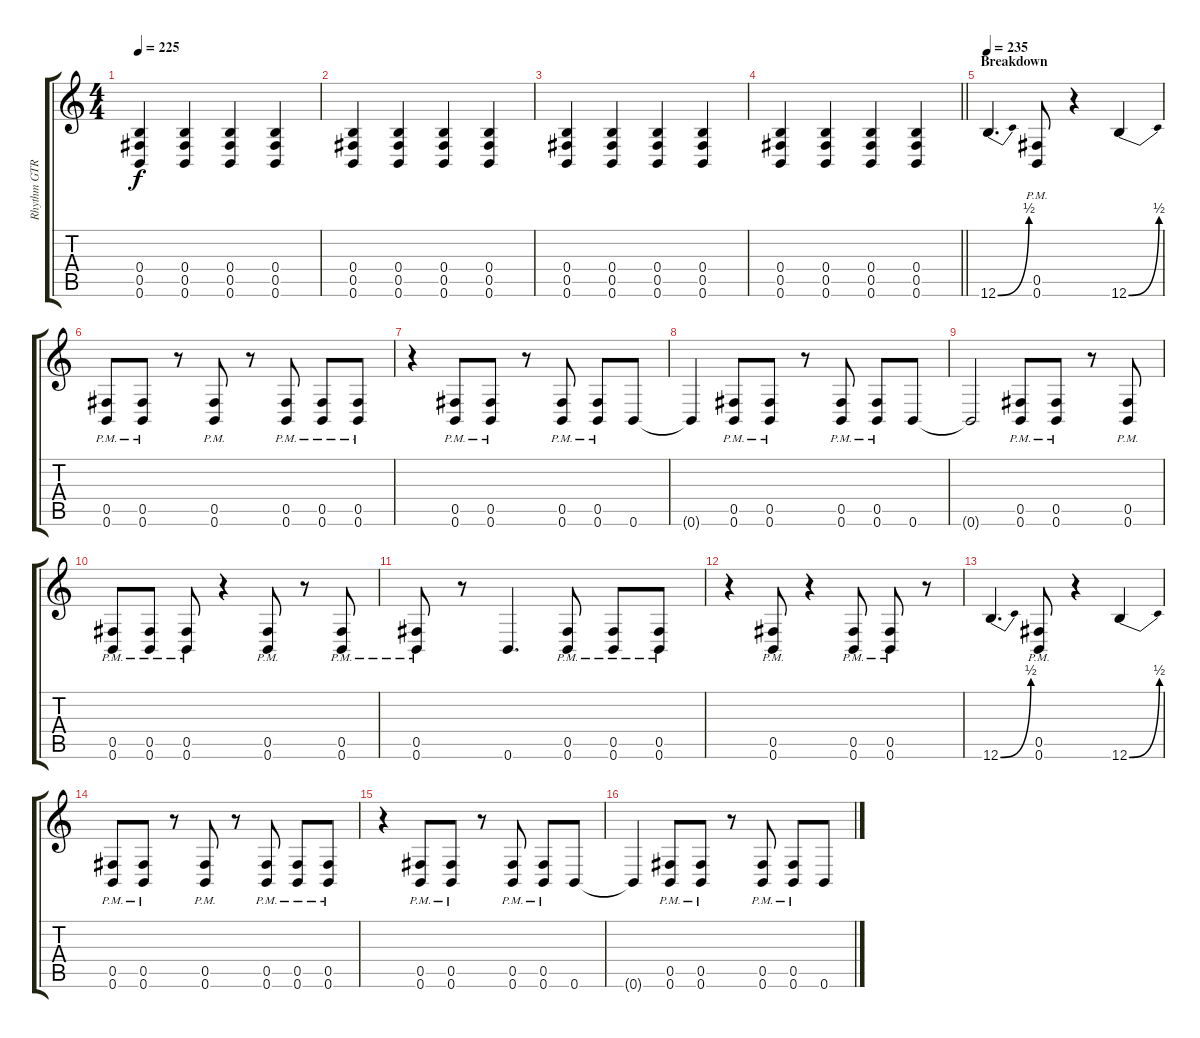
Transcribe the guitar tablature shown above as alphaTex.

\track ("Rhythm GTR L" "Rhythm GTR") {instrument distortionguitar}
\staff {score tabs}
\tuning (Db4 Ab3 E3 B2 Gb2 B1) {hide}
\ts (4 4)
\tempo 225
\clef g2
\ks c
(0.4 0.5 0.6).4{dy f} (0.4 0.5 0.6).4 (0.4 0.5 0.6).4 (0.4 0.5 0.6).4 |
(0.4 0.5 0.6).4 (0.4 0.5 0.6).4 (0.4 0.5 0.6).4 (0.4 0.5 0.6).4 |
(0.4 0.5 0.6).4 (0.4 0.5 0.6).4 (0.4 0.5 0.6).4 (0.4 0.5 0.6).4 |
\barLineRight lightlight
(0.4 0.5 0.6).4 (0.4 0.5 0.6).4 (0.4 0.5 0.6).4 (0.4 0.5 0.6).4 |
\section ("" "Breakdown")
\tempo 235
12.6{be (bend 0 0 60 2)}.4{d} (0.5{pm} 0.6{pm}).8 r.4 12.6{be (bend 0 0 60 2)}.4 |
(0.5{pm} 0.6{pm}).8 (0.5{pm} 0.6{pm}).8 r.8 (0.5{pm} 0.6{pm}).8 r.8 (0.5{pm} 0.6{pm}).8 (0.5{pm} 0.6{pm}).8 (0.5{pm} 0.6{pm}).8 |
r.4 (0.5{pm} 0.6{pm}).8 (0.5{pm} 0.6{pm}).8 r.8 (0.5{pm} 0.6{pm}).8 (0.5{pm} 0.6{pm}).8 0.6.8 |
0.6{t}.4 (0.5{pm} 0.6{pm}).8 (0.5{pm} 0.6{pm}).8 r.8 (0.5{pm} 0.6{pm}).8 (0.5{pm} 0.6{pm}).8 0.6.8 |
0.6{t}.2 (0.5{pm} 0.6{pm}).8 (0.5{pm} 0.6{pm}).8 r.8 (0.5{pm} 0.6{pm}).8 |
(0.5{pm} 0.6{pm}).8 (0.5{pm} 0.6{pm}).8 (0.5{pm} 0.6{pm}).8 r.4 (0.5{pm} 0.6{pm}).8 r.8 (0.5{pm} 0.6{pm}).8 |
(0.5{pm} 0.6{pm}).8 r.8 0.6.4{d} (0.5{pm} 0.6{pm}).8 (0.5{pm} 0.6{pm}).8 (0.5{pm} 0.6{pm}).8 |
r.4 (0.5{pm} 0.6{pm}).8 r.4 (0.5{pm} 0.6{pm}).8 (0.5{pm} 0.6{pm}).8 r.8 |
12.6{be (bend 0 0 60 2)}.4{d} (0.5{pm} 0.6{pm}).8 r.4 12.6{be (bend 0 0 60 2)}.4 |
(0.5{pm} 0.6{pm}).8 (0.5{pm} 0.6{pm}).8 r.8 (0.5{pm} 0.6{pm}).8 r.8 (0.5{pm} 0.6{pm}).8 (0.5{pm} 0.6{pm}).8 (0.5{pm} 0.6{pm}).8 |
r.4 (0.5{pm} 0.6{pm}).8 (0.5{pm} 0.6{pm}).8 r.8 (0.5{pm} 0.6{pm}).8 (0.5{pm} 0.6{pm}).8 0.6.8 |
0.6{t}.4 (0.5{pm} 0.6{pm}).8 (0.5{pm} 0.6{pm}).8 r.8 (0.5{pm} 0.6{pm}).8 (0.5{pm} 0.6{pm}).8 0.6.8
